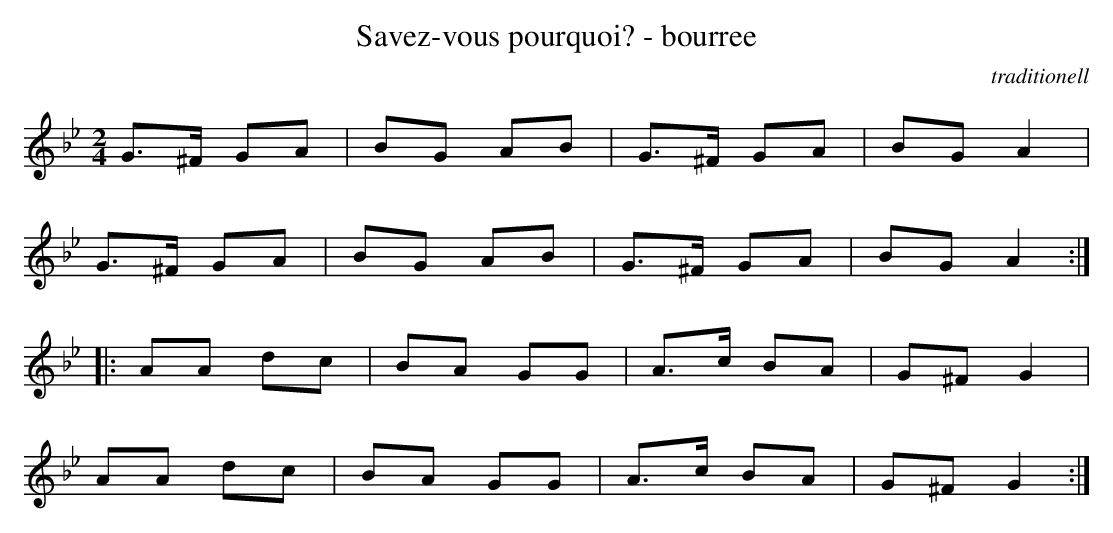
X:1
T:Savez-vous pourquoi? - bourree
C:traditionell
M:2/4
L:1/8
K:Gm
G3/2^F/2 GA|BG AB|G3/2^F/2 GA|BG A2|
G3/2^F/2 GA|BG AB|G3/2^F/2 GA|BG A2:|
|:AA dc|BA GG|A3/2c/2 BA|G^F G2|
AA dc|BA GG|A3/2c/2 BA|G^F G2:|
